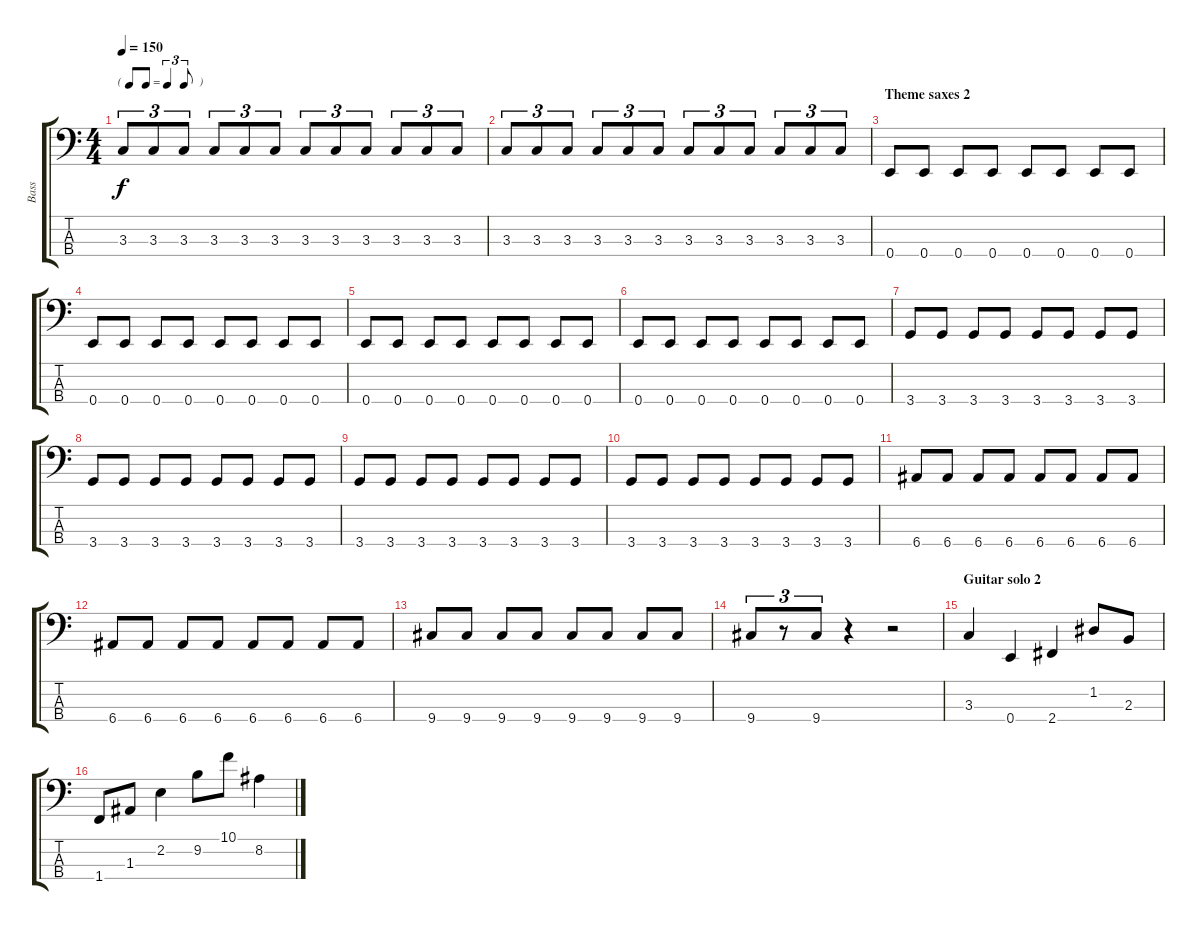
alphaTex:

\track ("Bass" "Bass") {instrument electricbassfinger}
\staff {score tabs}
\tuning (G2 D2 A1 E1) {hide}
\ts (4 4)
\tf triplet8th
\tempo 150
\clef f4
\ks c
3.3.8{tu (3 2) dy f} 3.3.8{tu (3 2)} 3.3.8{tu (3 2)} 3.3.8{tu (3 2)} 3.3.8{tu (3 2)} 3.3.8{tu (3 2)} 3.3.8{tu (3 2)} 3.3.8{tu (3 2)} 3.3.8{tu (3 2)} 3.3.8{tu (3 2)} 3.3.8{tu (3 2)} 3.3.8{tu (3 2)} |
3.3.8{tu (3 2)} 3.3.8{tu (3 2)} 3.3.8{tu (3 2)} 3.3.8{tu (3 2)} 3.3.8{tu (3 2)} 3.3.8{tu (3 2)} 3.3.8{tu (3 2)} 3.3.8{tu (3 2)} 3.3.8{tu (3 2)} 3.3.8{tu (3 2)} 3.3.8{tu (3 2)} 3.3.8{tu (3 2)} |
\section ("" "Theme saxes 2")
0.4.8 0.4.8 0.4.8 0.4.8 0.4.8 0.4.8 0.4.8 0.4.8 |
0.4.8 0.4.8 0.4.8 0.4.8 0.4.8 0.4.8 0.4.8 0.4.8 |
0.4.8 0.4.8 0.4.8 0.4.8 0.4.8 0.4.8 0.4.8 0.4.8 |
0.4.8 0.4.8 0.4.8 0.4.8 0.4.8 0.4.8 0.4.8 0.4.8 |
3.4.8 3.4.8 3.4.8 3.4.8 3.4.8 3.4.8 3.4.8 3.4.8 |
3.4.8 3.4.8 3.4.8 3.4.8 3.4.8 3.4.8 3.4.8 3.4.8 |
3.4.8 3.4.8 3.4.8 3.4.8 3.4.8 3.4.8 3.4.8 3.4.8 |
3.4.8 3.4.8 3.4.8 3.4.8 3.4.8 3.4.8 3.4.8 3.4.8 |
6.4.8 6.4.8 6.4.8 6.4.8 6.4.8 6.4.8 6.4.8 6.4.8 |
6.4.8 6.4.8 6.4.8 6.4.8 6.4.8 6.4.8 6.4.8 6.4.8 |
9.4.8 9.4.8 9.4.8 9.4.8 9.4.8 9.4.8 9.4.8 9.4.8 |
9.4.8{tu (3 2)} r.8{tu (3 2)} 9.4.8{tu (3 2)} r.4 r.2 |
\section ("" "Guitar solo 2")
3.3.4 0.4.4 2.4.4 1.2.8 2.3.8 |
1.4.8 1.3.8 2.2.4 9.2.8 10.1.8 8.2.4
